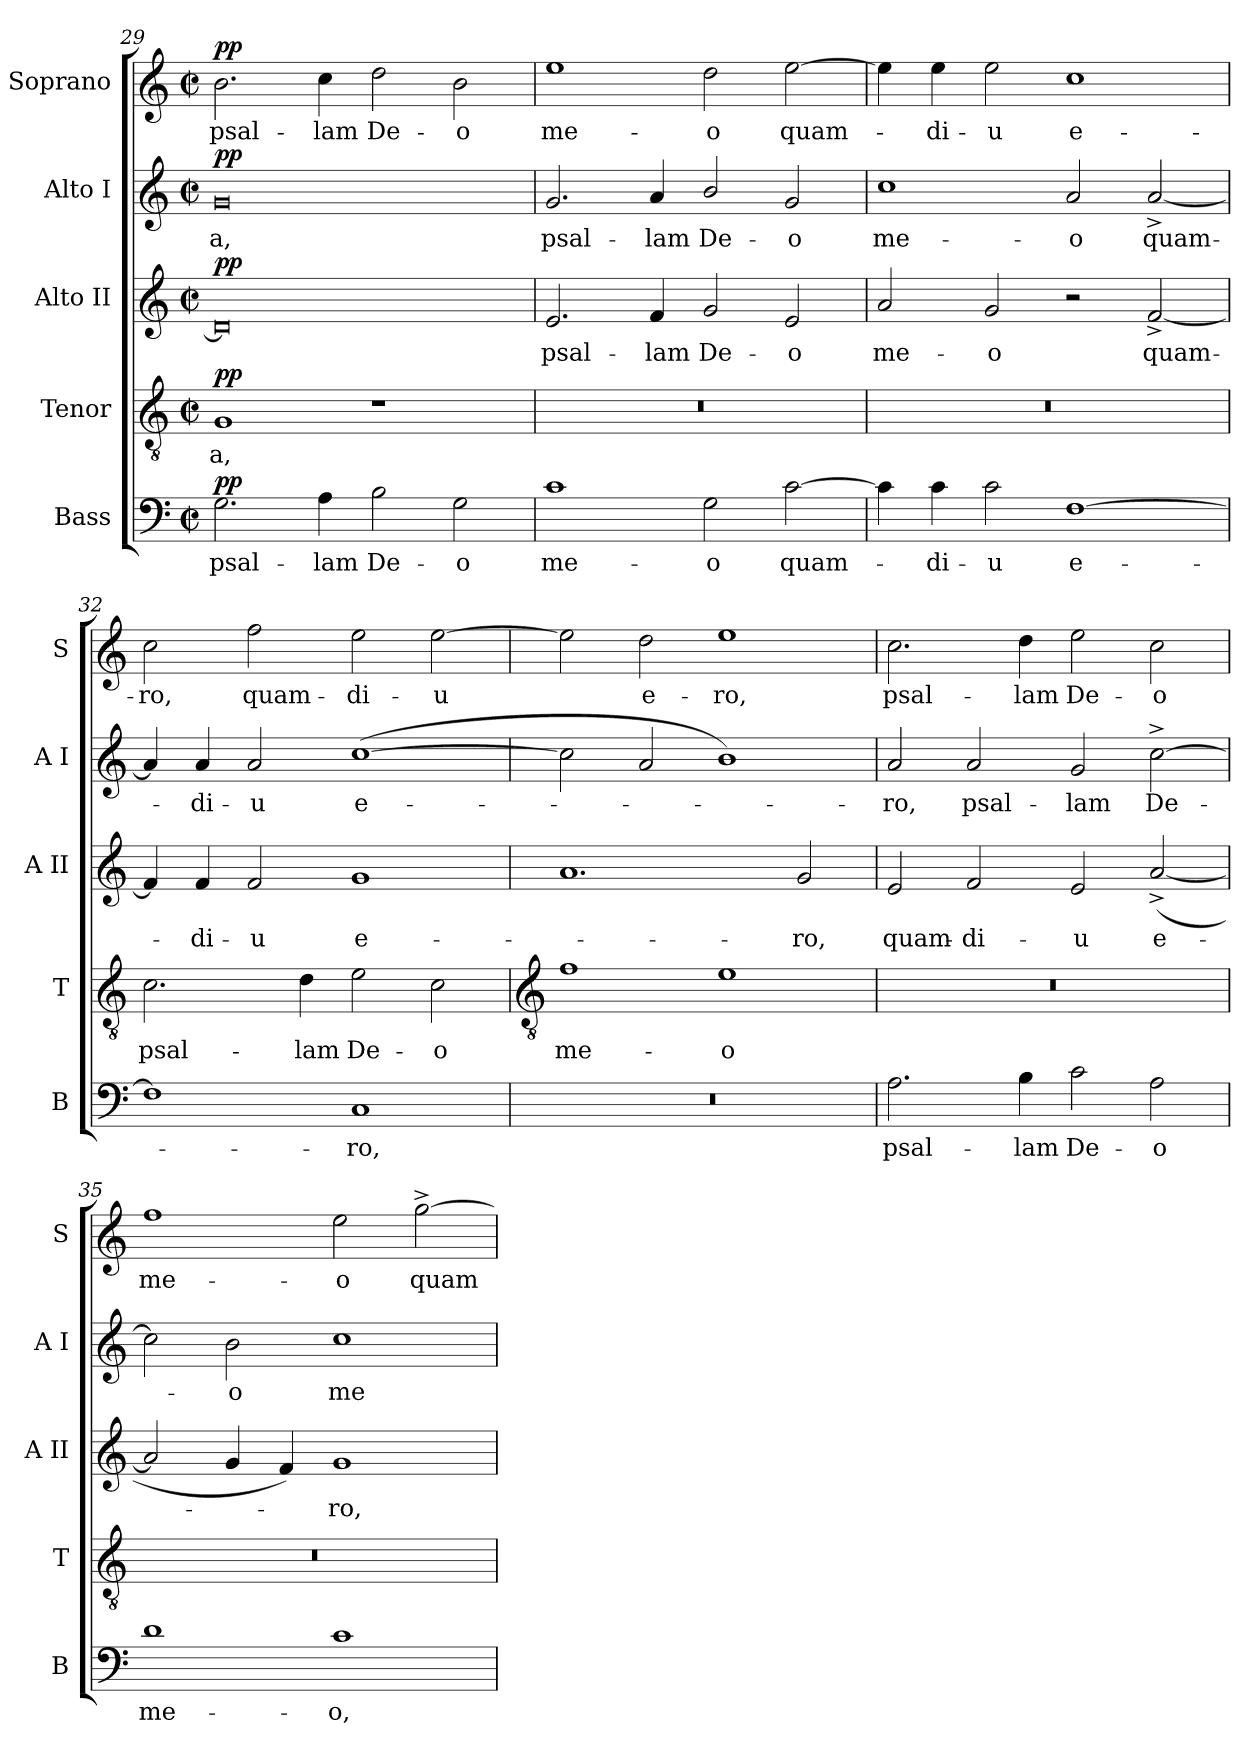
**kern	**text	**dynam	**kern	**text	**dynam	**kern	**text	**dynam	**kern	**text	**dynam	**kern	**text	**dynam
*part5	*part5	*part5	*part4	*part4	*part4	*part3	*part3	*part3	*part2	*part2	*part2	*part1	*part1	*part1
*staff5	*staff5	*staff5	*staff4	*staff4	*staff4	*staff3	*staff3	*staff3	*staff2	*staff2	*staff2	*staff1	*staff1	*staff1
*I"Bass	*	*	*I"Tenor	*	*	*I"Alto II	*	*	*I"Alto I	*	*	*I"Soprano	*	*
*I'B	*	*	*I'T	*	*	*I'A II	*	*	*I'A I	*	*	*I'S	*	*
*clefF4	*	*	*clefGv2	*	*	*clefG2	*	*	*clefG2	*	*	*clefG2	*	*
*k[]	*	*	*k[]	*	*	*k[]	*	*	*k[]	*	*	*k[]	*	*
*C:	*	*	*C:	*	*	*C:	*	*	*C:	*	*	*C:	*	*
*M4/2	*	*	*M4/2	*	*	*M4/2	*	*	*M4/2	*	*	*M4/2	*	*
*met(c|)	*	*	*met(c|)	*	*	*met(c|)	*	*	*met(c|)	*	*	*met(c|)	*	*
=29	=29	=29	=29	=29	=29	=29	=29	=29	=29	=29	=29	=29	=29	=29
!	!LO:LY:b	!LO:DY:b	!	!LO:LY:b	!LO:DY:b	!	!	!LO:DY:b	!	!LO:LY:b	!LO:DY:b	!	!LO:LY:b	!LO:DY:b
2.G	psal-	pp	1G	a,	pp	0d]	.	pp	0g	a,	pp	2.b	psal-	pp
!	!LO:LY:b	!	!	!	!	!	!	!	!	!	!	!	!LO:LY:b	!
4A	-lam	.	.	.	.	.	.	.	.	.	.	4cc	-lam	.
!	!LO:LY:b	!	!	!	!	!	!	!	!	!	!	!	!LO:LY:b	!
2B	De-	.	1r	.	.	.	.	.	.	.	.	2dd	De-	.
!	!LO:LY:b	!	!	!	!	!	!	!	!	!	!	!	!LO:LY:b	!
2G	-o	.	.	.	.	.	.	.	.	.	.	2b	-o	.
=30	=30	=30	=30	=30	=30	=30	=30	=30	=30	=30	=30	=30	=30	=30
!	!LO:LY:b	!	!	!	!	!	!LO:LY:b	!	!	!LO:LY:b	!	!	!LO:LY:b	!
1c	me-	.	0r	.	.	2.e	psal-	.	2.g	psal-	.	1ee	me-	.
!	!	!	!	!	!	!	!LO:LY:b	!	!	!LO:LY:b	!	!	!	!
.	.	.	.	.	.	4f	-lam	.	4a	-lam	.	.	.	.
!	!LO:LY:b	!	!	!	!	!	!LO:LY:b	!	!	!LO:LY:b	!	!	!LO:LY:b	!
2G	-o	.	.	.	.	2g	De-	.	2b/	De-	.	2dd	-o	.
!	!LO:LY:b	!	!	!	!	!	!LO:LY:b	!	!	!LO:LY:b	!	!	!LO:LY:b	!
[2c	quam-	.	.	.	.	2e	-o	.	2g	-o	.	[2ee	quam-	.
=31	=31	=31	=31	=31	=31	=31	=31	=31	=31	=31	=31	=31	=31	=31
!	!	!	!	!	!	!	!LO:LY:b	!	!	!LO:LY:b	!	!	!	!
4c]	.	.	0r	.	.	2a	me-	.	1cc	me-	.	4ee]	.	.
!	!LO:LY:b	!	!	!	!	!	!	!	!	!	!	!	!LO:LY:b	!
4c	di-	.	.	.	.	.	.	.	.	.	.	4ee	di-	.
!	!LO:LY:b	!	!	!	!	!	!LO:LY:b	!	!	!	!	!	!LO:LY:b	!
2c	-u	.	.	.	.	2g	-o	.	.	.	.	2ee	-u	.
!	!LO:LY:b	!	!	!	!	!	!	!	!	!LO:LY:b	!	!	!LO:LY:b	!
[1F	e-	.	.	.	.	2r	.	.	2a	-o	.	1cc	e-	.
!	!	!	!	!	!	!	!LO:LY:b	!	!	!LO:LY:b	!	!	!	!
.	.	.	.	.	.	[2f^	quam-	.	[2a^	quam-	.	.	.	.
=32	=32	=32	=32	=32	=32	=32	=32	=32	=32	=32	=32	=32	=32	=32
!	!	!	!	!LO:LY:b	!	!	!	!	!	!	!	!	!LO:LY:b	!
1F]	.	.	2.c	psal-	.	4f]	.	.	4a]	.	.	2cc	-ro,	.
!	!	!	!	!	!	!	!LO:LY:b	!	!	!LO:LY:b	!	!	!	!
.	.	.	.	.	.	4f	di-	.	4a	di-	.	.	.	.
!	!	!	!	!	!	!	!LO:LY:b	!	!	!LO:LY:b	!	!	!LO:LY:b	!
.	.	.	.	.	.	2f	-u	.	2a	-u	.	2ff	quam-	.
!	!	!	!	!LO:LY:b	!	!	!	!	!	!	!	!	!	!
.	.	.	4d	-lam	.	.	.	.	.	.	.	.	.	.
!	!LO:LY:b	!	!	!LO:LY:b	!	!	!LO:LY:b	!	!	!LO:LY:b	!	!	!LO:LY:b	!
1C	ro,	.	2e	De-	.	1g	e-	.	(>[1cc	e-	.	2ee	-di-	.
!	!	!	!	!LO:LY:b	!	!	!	!	!	!	!	!	!LO:LY:b	!
.	.	.	2c	-o	.	.	.	.	.	.	.	[2ee	-u	.
!!LO:LB:g=z
=33	=33	=33	=33	=33	=33	=33	=33	=33	=33	=33	=33	=33	=33	=33
*	*	*	*clefGv2	*	*	*	*	*	*	*	*	*	*	*
!	!	!	!	!LO:LY:b	!	!	!	!	!	!	!	!	!	!
0r	.	.	1f	me-	.	1.a	.	.	2cc]	.	.	2ee]	.	.
!	!	!	!	!	!	!	!	!	!	!	!	!	!LO:LY:b	!
.	.	.	.	.	.	.	.	.	2a	.	.	2dd	e-	.
!	!	!	!	!LO:LY:b	!	!	!	!	!	!	!	!	!LO:LY:b	!
.	.	.	1e	-o	.	.	.	.	1b)	.	.	1ee	-ro,	.
!	!	!	!	!	!	!	!LO:LY:b	!	!	!	!	!	!	!
.	.	.	.	.	.	2g	ro,	.	.	.	.	.	.	.
=34	=34	=34	=34	=34	=34	=34	=34	=34	=34	=34	=34	=34	=34	=34
!	!LO:LY:b	!	!	!	!	!	!LO:LY:b	!	!	!LO:LY:b	!	!	!LO:LY:b	!
2.A	psal-	.	0r	.	.	2e	quam-	.	2a	ro,	.	2.cc	psal-	.
!	!	!	!	!	!	!	!LO:LY:b	!	!	!LO:LY:b	!	!	!	!
.	.	.	.	.	.	2f	-di-	.	2a	psal-	.	.	.	.
!	!LO:LY:b	!	!	!	!	!	!	!	!	!	!	!	!LO:LY:b	!
4B	-lam	.	.	.	.	.	.	.	.	.	.	4dd	-lam	.
!	!LO:LY:b	!	!	!	!	!	!LO:LY:b	!	!	!LO:LY:b	!	!	!LO:LY:b	!
2c	De-	.	.	.	.	2e	-u	.	2g	-lam	.	2ee	De-	.
!	!LO:LY:b	!	!	!	!	!	!LO:LY:b	!	!	!LO:LY:b	!	!	!LO:LY:b	!
2A	-o	.	.	.	.	(<[2a^	e-	.	[2cc^	De-	.	2cc	-o	.
=35	=35	=35	=35	=35	=35	=35	=35	=35	=35	=35	=35	=35	=35	=35
!	!LO:LY:b	!	!	!	!	!	!	!	!	!	!	!	!LO:LY:b	!
1d	me-	.	0r	.	.	2a]	.	.	2cc]	.	.	1ff	me-	.
!	!	!	!	!	!	!	!	!	!	!LO:LY:b	!	!	!	!
.	.	.	.	.	.	4g	.	.	2b	o	.	.	.	.
.	.	.	.	.	.	4f)	.	.	.	.	.	.	.	.
!	!LO:LY:b	!	!	!	!	!	!LO:LY:b	!	!	!LO:LY:b	!	!	!LO:LY:b	!
1c	-o,	.	.	.	.	1g	ro,	.	1cc	me-	.	2ee	-o	.
!	!	!	!	!	!	!	!	!	!	!	!	!	!LO:LY:b	!
.	.	.	.	.	.	.	.	.	.	.	.	[2gg^	quam-	.
=	=	=	=	=	=	=	=	=	=	=	=	=	=	=
*-	*-	*-	*-	*-	*-	*-	*-	*-	*-	*-	*-	*-	*-	*-
